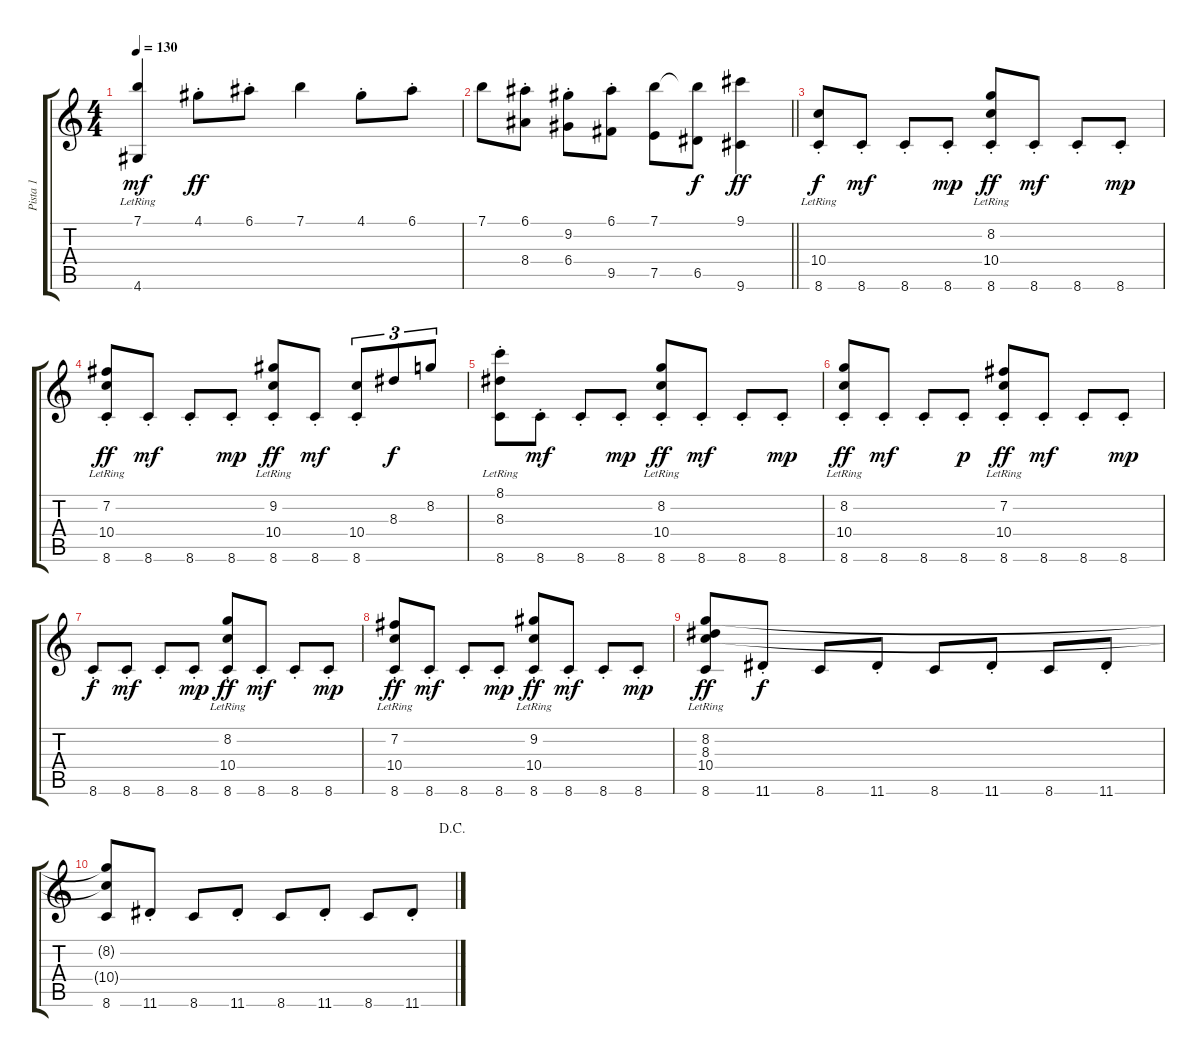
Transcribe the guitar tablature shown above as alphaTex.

\track ("Pista 1" "Pista 1") {instrument acousticguitarsteel}
\staff {score tabs}
\tuning (E4 B3 G3 D3 A2 E2) {hide}
\ts (4 4)
\tempo 130
\clef g2
\ks c
(7.1 4.6{lr}).4{dy mf} 4.1{st}.8{dy ff} 6.1{st}.8 7.1.4 4.1{st}.8 6.1{st}.8 |
\barLineRight lightlight
7.1.8 (6.1{st} 8.4).8 (9.2{st} 6.4).8 (6.1{st} 9.5).8 (7.1 7.5).8 (7.1{t} 6.5).8{dy f} (9.1 9.6).4{dy ff} |
(10.4{lr} 8.6{st}).8{dy f} 8.6{st}.8{dy mf} 8.6{st}.8 8.6{st}.8{dy mp} (8.2{lr} 10.4{lr} 8.6{st}).8{dy ff} 8.6{st}.8{dy mf} 8.6{st}.8 8.6{st}.8{dy mp} |
(7.2{lr} 10.4{lr} 8.6{st}).8{dy ff} 8.6{st}.8{dy mf} 8.6{st}.8 8.6{st}.8{dy mp} (9.2{lr} 10.4{lr} 8.6{st}).8{dy ff} 8.6{st}.8{dy mf} (10.4 8.6{st}).8{tu (3 2)} 8.3.8{tu (3 2) dy f} 8.2.8{tu (3 2)} |
(8.1{lr} 8.3{lr} 8.6{st}).8 8.6{st}.8{dy mf} 8.6{st}.8 8.6{st}.8{dy mp} (8.2{lr} 10.4{lr} 8.6{st}).8{dy ff} 8.6{st}.8{dy mf} 8.6{st}.8 8.6{st}.8{dy mp} |
(8.2{lr} 10.4{lr} 8.6{st}).8{dy ff} 8.6{st}.8{dy mf} 8.6{st}.8 8.6{st}.8{dy p} (7.2{lr} 10.4{lr} 8.6{st}).8{dy ff} 8.6{st}.8{dy mf} 8.6{st}.8 8.6{st}.8{dy mp} |
8.6{st}.8{dy f} 8.6{st}.8{dy mf} 8.6{st}.8 8.6{st}.8{dy mp} (8.2{lr} 10.4{lr} 8.6{st}).8{dy ff} 8.6{st}.8{dy mf} 8.6{st}.8 8.6{st}.8{dy mp} |
(7.2{lr} 10.4{lr} 8.6{st}).8{dy ff} 8.6{st}.8{dy mf} 8.6{st}.8 8.6{st}.8{dy mp} (9.2{lr} 10.4{lr} 8.6{st}).8{dy ff} 8.6{st}.8{dy mf} 8.6{st}.8 8.6{st}.8{dy mp} |
(8.2{lr} 8.3{lr} 10.4{lr} 8.6).8{dy ff} 11.6{st}.8{dy f} 8.6.8 11.6{st}.8 8.6.8 11.6{st}.8 8.6.8 11.6{st}.8 |
\jump dacapo
(8.2{t} 10.4{t} 8.6).8 11.6{st}.8 8.6.8 11.6{st}.8 8.6.8 11.6{st}.8 8.6.8 11.6{st}.8
